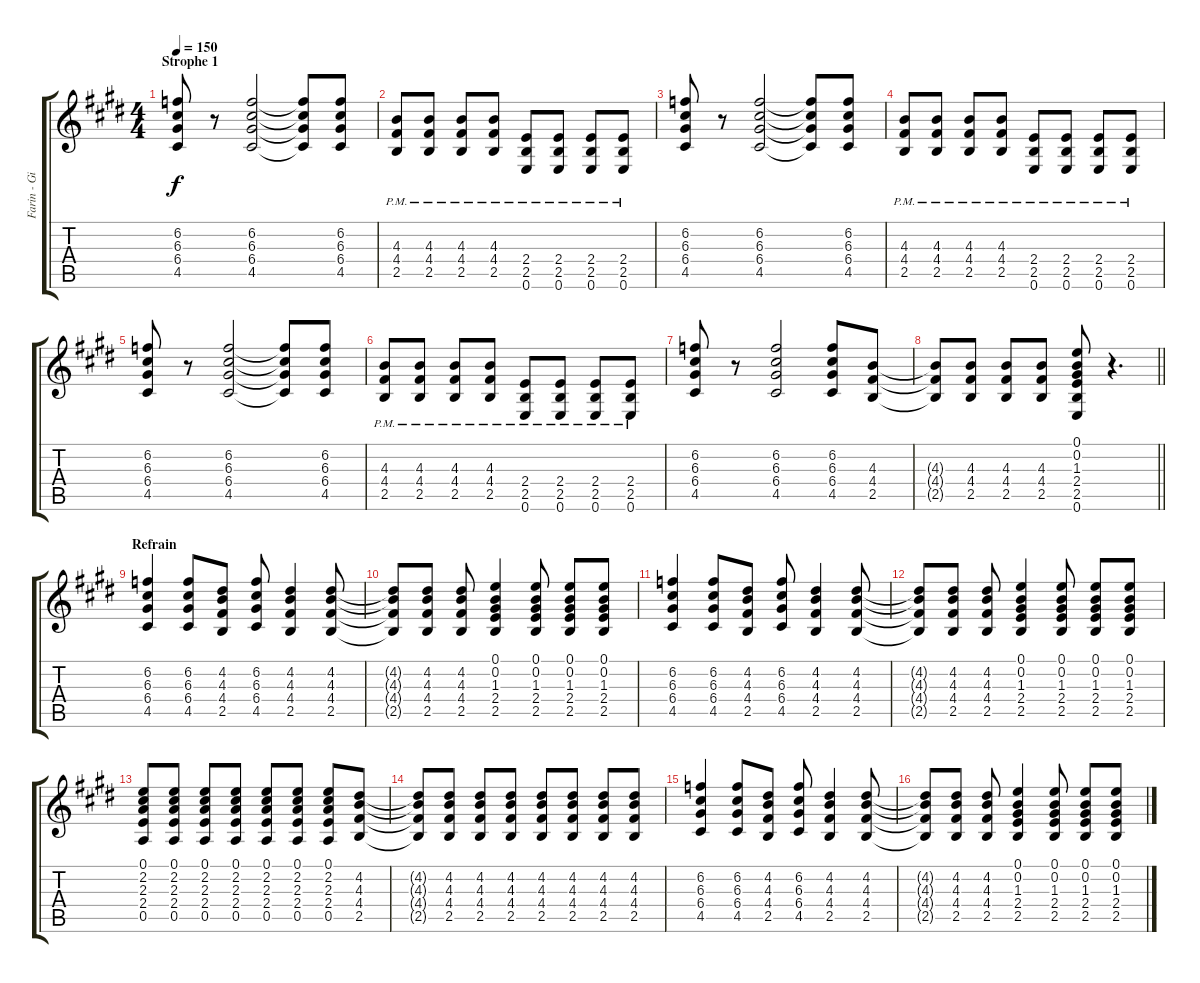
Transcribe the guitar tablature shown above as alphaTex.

\track ("Farin - Gitarre" "Farin - Gi") {instrument distortionguitar}
\staff {score tabs}
\tuning (E4 B3 G3 D3 A2 E2) {hide}
\ts (4 4)
\section ("" "Strophe 1")
\tempo 150
\clef g2
\ks e
(6.2 6.3 6.4 4.5).8{dy f} r.8 (6.2 6.3 6.4 4.5).2 (6.2{t} 6.3{t} 6.4{t} 4.5{t}).8 (6.2 6.3 6.4 4.5).8 |
(4.3{pm} 4.4{pm} 2.5{pm}).8 (4.3{pm} 4.4{pm} 2.5{pm}).8 (4.3{pm} 4.4{pm} 2.5{pm}).8 (4.3{pm} 4.4{pm} 2.5{pm}).8 (2.4{pm} 2.5{pm} 0.6{pm}).8 (2.4{pm} 2.5{pm} 0.6{pm}).8 (2.4{pm} 2.5{pm} 0.6{pm}).8 (2.4{pm} 2.5{pm} 0.6{pm}).8 |
(6.2 6.3 6.4 4.5).8 r.8 (6.2 6.3 6.4 4.5).2 (6.2{t} 6.3{t} 6.4{t} 4.5{t}).8 (6.2 6.3 6.4 4.5).8 |
(4.3{pm} 4.4{pm} 2.5{pm}).8 (4.3{pm} 4.4{pm} 2.5{pm}).8 (4.3{pm} 4.4{pm} 2.5{pm}).8 (4.3{pm} 4.4{pm} 2.5{pm}).8 (2.4{pm} 2.5{pm} 0.6{pm}).8 (2.4{pm} 2.5{pm} 0.6{pm}).8 (2.4{pm} 2.5{pm} 0.6{pm}).8 (2.4{pm} 2.5{pm} 0.6{pm}).8 |
(6.2 6.3 6.4 4.5).8 r.8 (6.2 6.3 6.4 4.5).2 (6.2{t} 6.3{t} 6.4{t} 4.5{t}).8 (6.2 6.3 6.4 4.5).8 |
(4.3{pm} 4.4{pm} 2.5{pm}).8 (4.3{pm} 4.4{pm} 2.5{pm}).8 (4.3{pm} 4.4{pm} 2.5{pm}).8 (4.3{pm} 4.4{pm} 2.5{pm}).8 (2.4{pm} 2.5{pm} 0.6{pm}).8 (2.4{pm} 2.5{pm} 0.6{pm}).8 (2.4{pm} 2.5{pm} 0.6{pm}).8 (2.4{pm} 2.5{pm} 0.6{pm}).8 |
(6.2 6.3 6.4 4.5).8 r.8 (6.2 6.3 6.4 4.5).2 (6.2 6.3 6.4 4.5).8 (4.3 4.4 2.5).8 |
\barLineRight lightlight
(4.3{t} 4.4{t} 2.5{t}).8 (4.3 4.4 2.5).8 (4.3 4.4 2.5).8 (4.3 4.4 2.5).8 (0.1 0.2 1.3 2.4 2.5 0.6).8 r.4{d} |
\section ("" "Refrain")
(6.2 6.3 6.4 4.5).4 (6.2 6.3 6.4 4.5).8 (4.2 4.3 4.4 2.5).8 (6.2 6.3 6.4 4.5).8 (4.2 4.3 4.4 2.5).4 (4.2 4.3 4.4 2.5).8 |
(4.2{t} 4.3{t} 4.4{t} 2.5{t}).8 (4.2 4.3 4.4 2.5).8 (4.2 4.3 4.4 2.5).8 (0.1 0.2 1.3 2.4 2.5).4 (0.1 0.2 1.3 2.4 2.5).8 (0.1 0.2 1.3 2.4 2.5).8 (0.1 0.2 1.3 2.4 2.5).8 |
(6.2 6.3 6.4 4.5).4 (6.2 6.3 6.4 4.5).8 (4.2 4.3 4.4 2.5).8 (6.2 6.3 6.4 4.5).8 (4.2 4.3 4.4 2.5).4 (4.2 4.3 4.4 2.5).8 |
(4.2{t} 4.3{t} 4.4{t} 2.5{t}).8 (4.2 4.3 4.4 2.5).8 (4.2 4.3 4.4 2.5).8 (0.1 0.2 1.3 2.4 2.5).4 (0.1 0.2 1.3 2.4 2.5).8 (0.1 0.2 1.3 2.4 2.5).8 (0.1 0.2 1.3 2.4 2.5).8 |
(0.1 2.2 2.3 2.4 0.5).8 (0.1 2.2 2.3 2.4 0.5).8 (0.1 2.2 2.3 2.4 0.5).8 (0.1 2.2 2.3 2.4 0.5).8 (0.1 2.2 2.3 2.4 0.5).8 (0.1 2.2 2.3 2.4 0.5).8 (0.1 2.2 2.3 2.4 0.5).8 (4.2 4.3 4.4 2.5).8 |
(4.2{t} 4.3{t} 4.4{t} 2.5{t}).8 (4.2 4.3 4.4 2.5).8 (4.2 4.3 4.4 2.5).8 (4.2 4.3 4.4 2.5).8 (4.2 4.3 4.4 2.5).8 (4.2 4.3 4.4 2.5).8 (4.2 4.3 4.4 2.5).8 (4.2 4.3 4.4 2.5).8 |
(6.2 6.3 6.4 4.5).4 (6.2 6.3 6.4 4.5).8 (4.2 4.3 4.4 2.5).8 (6.2 6.3 6.4 4.5).8 (4.2 4.3 4.4 2.5).4 (4.2 4.3 4.4 2.5).8 |
(4.2{t} 4.3{t} 4.4{t} 2.5{t}).8 (4.2 4.3 4.4 2.5).8 (4.2 4.3 4.4 2.5).8 (0.1 0.2 1.3 2.4 2.5).4 (0.1 0.2 1.3 2.4 2.5).8 (0.1 0.2 1.3 2.4 2.5).8 (0.1 0.2 1.3 2.4 2.5).8
